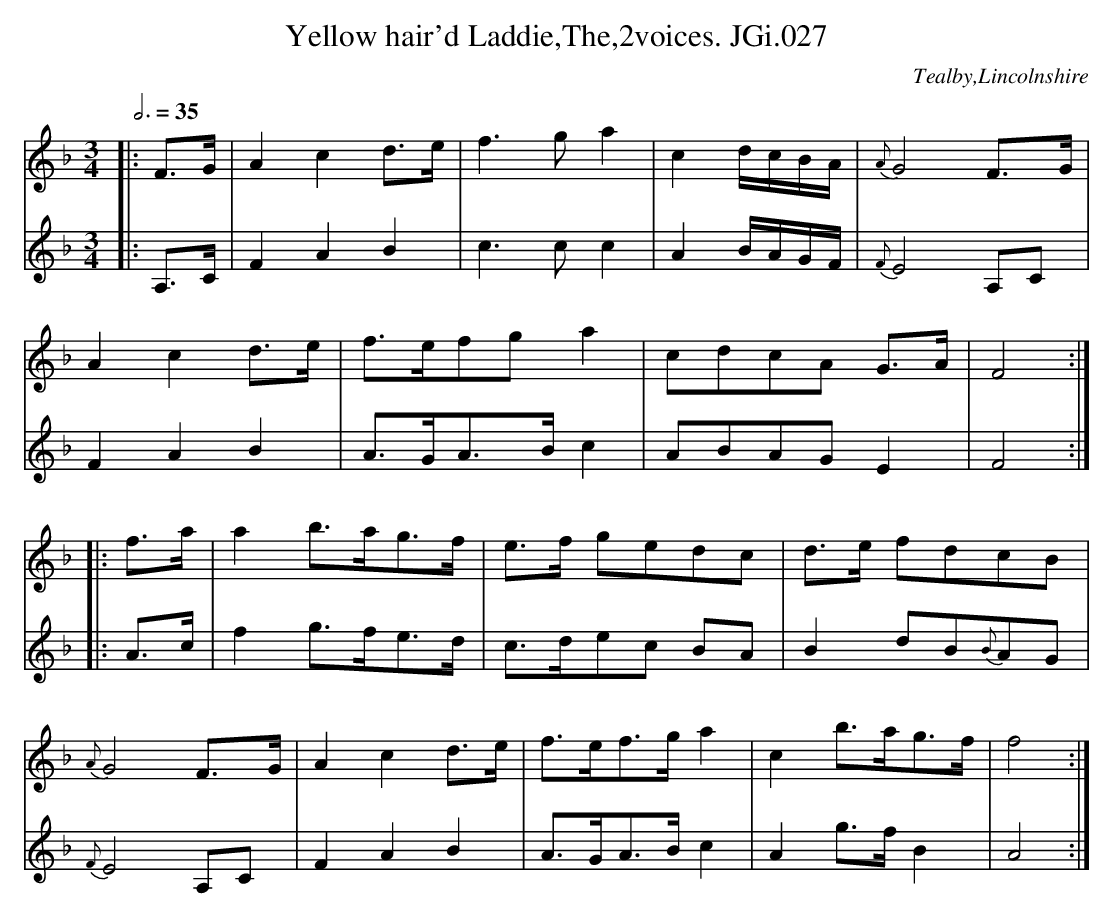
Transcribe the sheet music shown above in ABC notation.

X:1
T:Yellow hair'd Laddie,The,2voices. JGi.027
L:1/8
M:3/4
O:Tealby,Lincolnshire
Q:3/4=35
K:F
[V:1]|:F>G|A2c2d>e|f3ga2|c2d/c/B/A/2|{A}G4F>G|
[V:2]|:A,>C|F2A2B2|c3cc2|A2B/A/G/F/|{F}E4A,C|
[V:1]A2c2d>e|f>efga2|cdcA G>A|F4:|
[V:2]F2A2B2|A>GA>Bc2|ABAGE2|F4:|
[V:1]|:f>a|a2b>ag>f|e>f gedc|d>e fdcB|
[V:2]|:A>c|f2g>fe>d|c>dec BA|B2dB{B}AG|
[V:1]{A}G4F>G|A2c2d>e|f>ef>ga2|c2b>ag>f|f4:|
[V:2]{F}E4A,C|F2A2B2|A>GA>Bc2|A2g>fB2|A4:|
